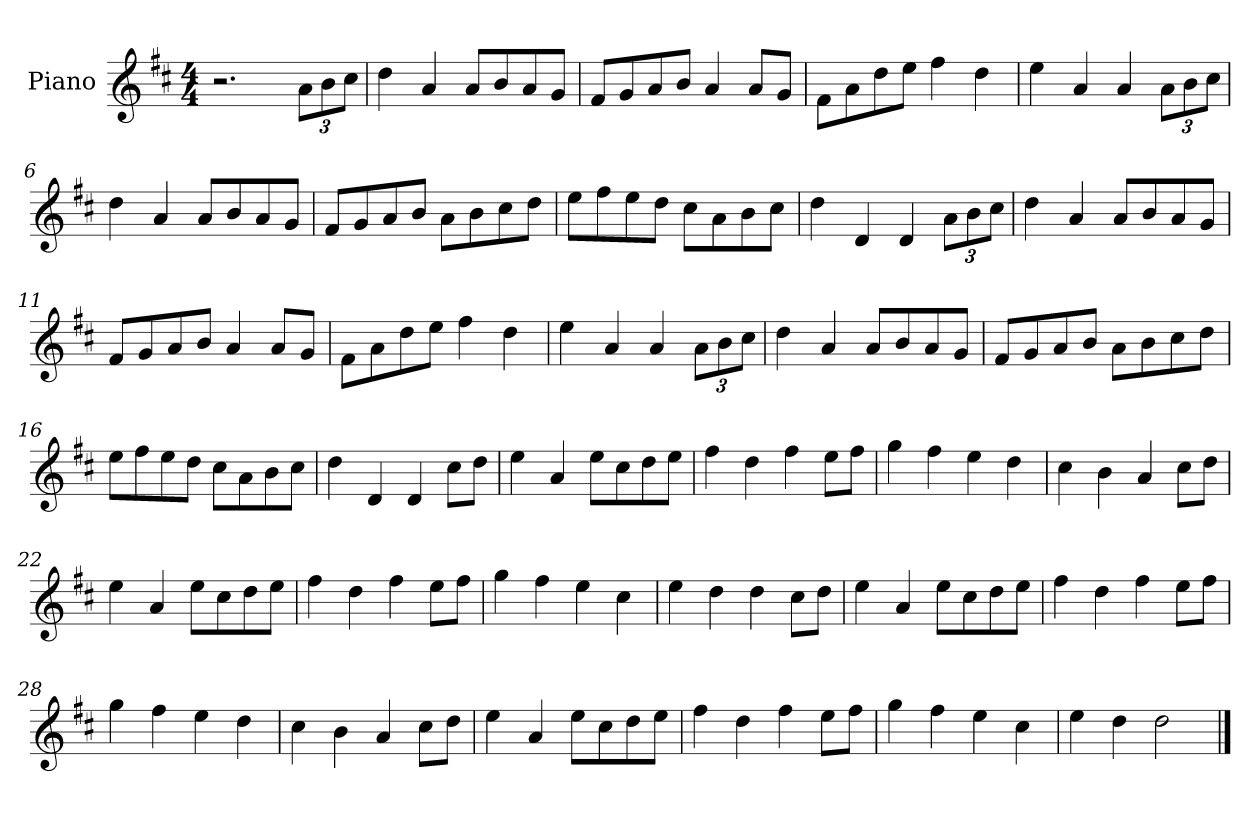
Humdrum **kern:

**kern
*part1
*staff1
*I"Piano
*I'Pno
*clefG2
*k[f#c#]
*M4/4
=1
2.r
*Xbrackettup
12a\L
12b\
12cc#\J
=2
4dd\
4a/
8a/L
8b/
8a/
8g/J
=3
8f#/L
8g/
8a/
8b/J
4a/
8a/L
8g/J
=4
8f#\L
8a\
8dd\
8ee\J
4ff#\
4dd\
=5
4ee\
4a/
4a/
12a\L
12b\
12cc#\J
=6
4dd\
4a/
8a/L
8b/
8a/
8g/J
=7
8f#/L
8g/
8a/
8b/J
8a\L
8b\
8cc#\
8dd\J
=8
8ee\L
8ff#\
8ee\
8dd\J
8cc#\L
8a\
8b\
8cc#\J
=9
4dd\
4d/
4d/
12a\L
12b\
12cc#\J
=10
4dd\
4a/
8a/L
8b/
8a/
8g/J
=11
8f#/L
8g/
8a/
8b/J
4a/
8a/L
8g/J
=12
8f#\L
8a\
8dd\
8ee\J
4ff#\
4dd\
=13
4ee\
4a/
4a/
12a\L
12b\
12cc#\J
=14
4dd\
4a/
8a/L
8b/
8a/
8g/J
=15
8f#/L
8g/
8a/
8b/J
8a\L
8b\
8cc#\
8dd\J
=16
8ee\L
8ff#\
8ee\
8dd\J
8cc#\L
8a\
8b\
8cc#\J
=17
4dd\
4d/
4d/
8cc#\L
8dd\J
=18
4ee\
4a/
8ee\L
8cc#\
8dd\
8ee\J
=19
4ff#\
4dd\
4ff#\
8ee\L
8ff#\J
=20
4gg\
4ff#\
4ee\
4dd\
=21
4cc#\
4b\
4a/
8cc#\L
8dd\J
=22
4ee\
4a/
8ee\L
8cc#\
8dd\
8ee\J
=23
4ff#\
4dd\
4ff#\
8ee\L
8ff#\J
=24
4gg\
4ff#\
4ee\
4cc#\
=25
4ee\
4dd\
4dd\
8cc#\L
8dd\J
=26
4ee\
4a/
8ee\L
8cc#\
8dd\
8ee\J
=27
4ff#\
4dd\
4ff#\
8ee\L
8ff#\J
=28
4gg\
4ff#\
4ee\
4dd\
=29
4cc#\
4b\
4a/
8cc#\L
8dd\J
=30
4ee\
4a/
8ee\L
8cc#\
8dd\
8ee\J
=31
4ff#\
4dd\
4ff#\
8ee\L
8ff#\J
=32
4gg\
4ff#\
4ee\
4cc#\
=33
4ee\
4dd\
2dd\
==
*-
